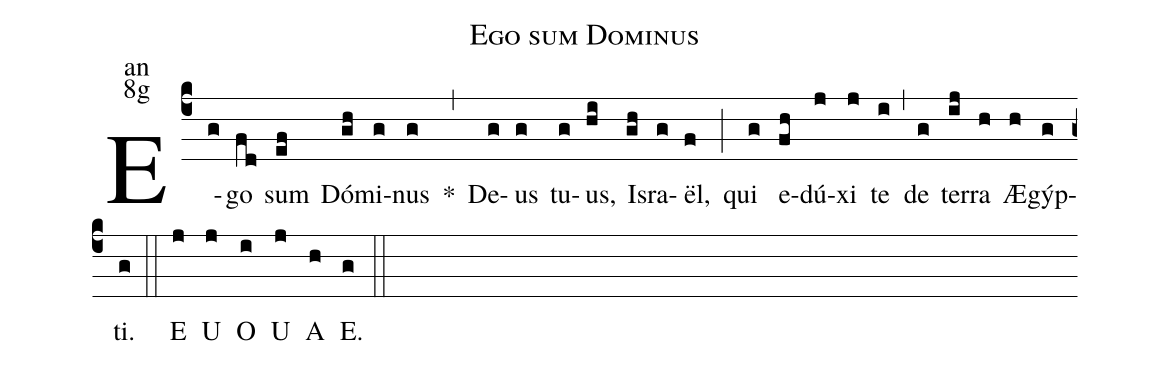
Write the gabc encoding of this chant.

name:Ego sum Dominus;
office-part:an;
mode:8g;
%%
(c4) E(g)go(fd) sum(ef) Dó(gh)mi(g)nus(g) <sp>*</sp>(,)
De(g)us(g) tu(g)us,(hi) Is(gh)ra(g)ël,(f) (;)
qui(g) e(fh)dú(j)xi(j) te(i) (,) de(g) ter(ij)ra(h) Æ(h)gýp(g)ti.(g) (::) <eu>E(j) U(j) O(i) U(j) A(h) E.(g) </eu>(::)
